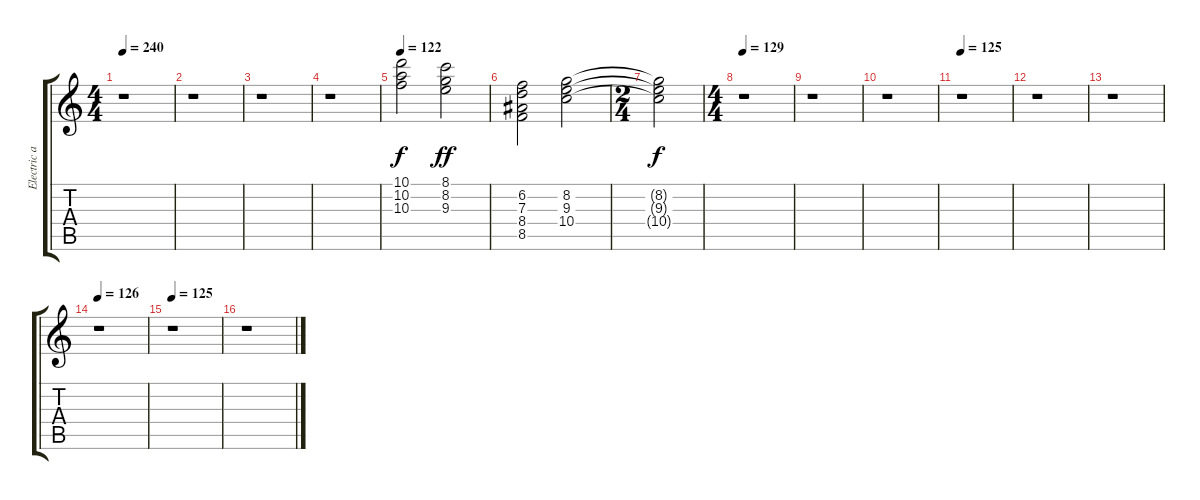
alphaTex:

\track ("Electric and Acoustic Steel Guitar" "Electric a") {instrument acousticguitarsteel}
\staff {score tabs}
\tuning (E4 B3 G3 D3 A2 E2) {hide}
\ts (4 4)
\tempo 240
\clef g2
\ks c
r.1{dy f instrument acousticguitarsteel} |
r.1 |
r.1 |
r.1 |
\tempo 122
(10.1 10.2 10.3).2{instrument electricguitarclean} (8.1 8.2 9.3).2{dy ff} |
(6.2 7.3 8.4 8.5).2 (8.2 9.3 10.4).2 |
\ts (2 4)
(8.2{t} 9.3{t} 10.4{t}).2{dy f} |
\ts (4 4)
\tempo 129
r.1 |
r.1 |
r.1 |
\tempo 125
r.1 |
r.1 |
r.1 |
\tempo 126
r.1 |
\tempo 125
r.1 |
r.1
